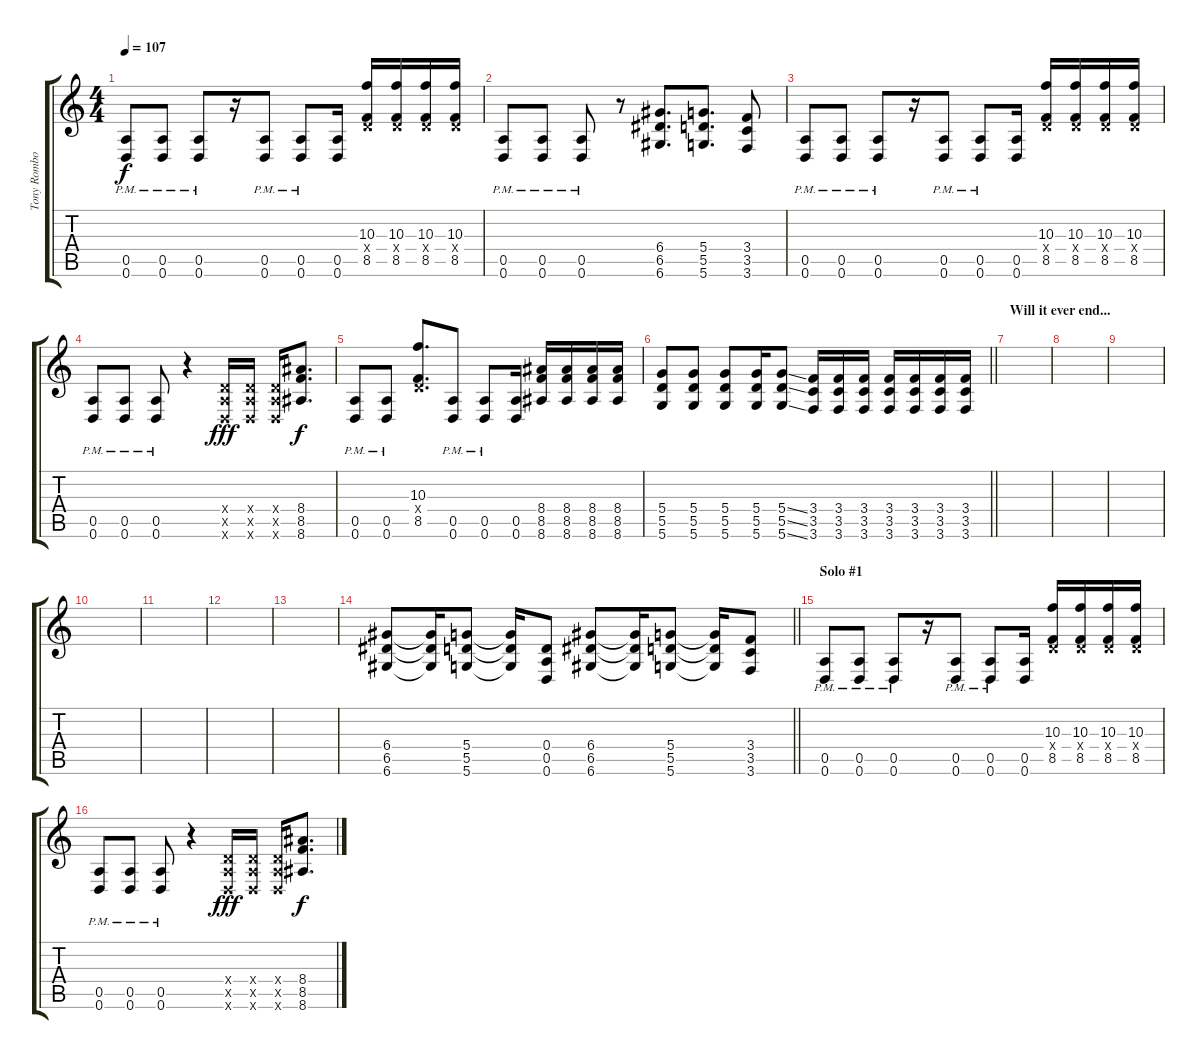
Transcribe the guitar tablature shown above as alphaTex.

\track ("Tony Rombola #2" "Tony Rombo") {instrument distortionguitar}
\staff {score tabs}
\tuning (E4 B3 G3 D3 A2 D2) {hide}
\ts (4 4)
\tempo 107
\clef g2
\ks c
(0.5{pm} 0.6{pm}).8{dy f} (0.5{pm} 0.6{pm}).8 (0.5{pm} 0.6{pm}).8 r.16 (0.5{pm} 0.6{pm}).8 (0.5{pm} 0.6{pm}).8 (0.5 0.6).16 (10.3 0.4{x} 8.5).16 (10.3 0.4{x} 8.5).16 (10.3 0.4{x} 8.5).16 (10.3 0.4{x} 8.5).16 |
(0.5{pm} 0.6{pm}).8 (0.5{pm} 0.6{pm}).8 (0.5{pm} 0.6{pm}).8 r.8 (6.4 6.5 6.6).8{d} (5.4 5.5 5.6).8{d} (3.4 3.5 3.6).8 |
(0.5{pm} 0.6{pm}).8 (0.5{pm} 0.6{pm}).8 (0.5{pm} 0.6{pm}).8 r.16 (0.5{pm} 0.6{pm}).8 (0.5{pm} 0.6{pm}).8 (0.5 0.6).16 (10.3 0.4{x} 8.5).16 (10.3 0.4{x} 8.5).16 (10.3 0.4{x} 8.5).16 (10.3 0.4{x} 8.5).16 |
(0.5{pm} 0.6{pm}).8 (0.5{pm} 0.6{pm}).8 (0.5{pm} 0.6{pm}).8 r.4 (0.4{x} 0.5{x} 0.6{x}).16{dy fff} (0.4{x} 0.5{x} 0.6{x}).16 (0.4{x} 0.5{x} 0.6{x}).16 (8.4 8.5 8.6).8{d dy f} |
(0.5{pm} 0.6{pm}).8 (0.5{pm} 0.6{pm}).8 (10.3 0.4{x} 8.5).8{d} (0.5{pm} 0.6{pm}).8 (0.5{pm} 0.6{pm}).8 (0.5 0.6).16 (8.4 8.5 8.6).16 (8.4 8.5 8.6).16 (8.4 8.5 8.6).16 (8.4 8.5 8.6).16 |
\barLineRight lightlight
(5.4 5.5 5.6).8 (5.4 5.5 5.6).8 (5.4 5.5 5.6).8 (5.4 5.5 5.6).16 (5.4{ss} 5.5{ss} 5.6{ss}).8 (3.4 3.5 3.6).16 (3.4 3.5 3.6).16 (3.4 3.5 3.6).16 (3.4 3.5 3.6).16 (3.4 3.5 3.6).16 (3.4 3.5 3.6).16 (3.4 3.5 3.6).16 |
\section ("" "Will it ever end...")
|
|
|
|
|
|
|
\barLineRight lightlight
(6.4 6.5 6.6).8 (6.4{t} 6.5{t} 6.6{t}).16 (5.4 5.5 5.6).8 (5.4{t} 5.5{t} 5.6{t}).16 (0.4 0.5 0.6).8 (6.4 6.5 6.6).8 (6.4{t} 6.5{t} 6.6{t}).16 (5.4 5.5 5.6).8 (5.4{t} 5.5{t} 5.6{t}).16 (3.4 3.5 3.6).8 |
\section ("" "Solo #1")
(0.5{pm} 0.6{pm}).8{volume 11} (0.5{pm} 0.6{pm}).8 (0.5{pm} 0.6{pm}).8 r.16 (0.5{pm} 0.6{pm}).8 (0.5{pm} 0.6{pm}).8 (0.5 0.6).16 (10.3 0.4{x} 8.5).16 (10.3 0.4{x} 8.5).16 (10.3 0.4{x} 8.5).16 (10.3 0.4{x} 8.5).16 |
(0.5{pm} 0.6{pm}).8 (0.5{pm} 0.6{pm}).8 (0.5{pm} 0.6{pm}).8 r.4 (0.4{x} 0.5{x} 0.6{x}).16{dy fff} (0.4{x} 0.5{x} 0.6{x}).16 (0.4{x} 0.5{x} 0.6{x}).16 (8.4 8.5 8.6).8{d dy f}
